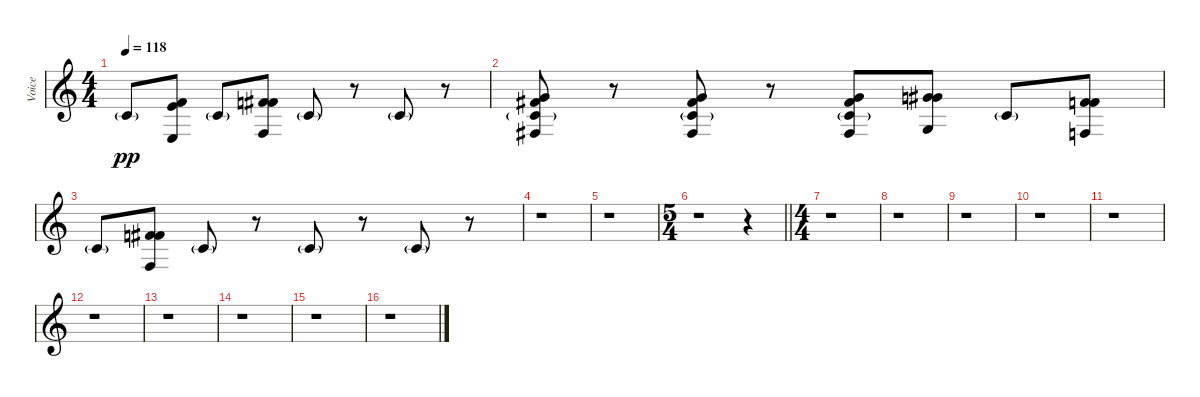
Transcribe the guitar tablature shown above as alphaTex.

\track ("Voice" "Voice") {instrument choiraahs}
\staff {score}
\tuning (E4 B3 G3 D3 A2 E2) {hide}
\ts (4 4)
\tempo 118
\clef g2
\ks c
5.3{g}.8{dy pp} (1.1 5.2 2.4).8 5.3{g}.8 (2.1 6.2 3.4).8 5.3{g}.8 r.8 5.3{g}.8 r.8 |
(3.1 7.2 5.3{g} 4.4).8 r.8 (3.1 7.2 5.3{g} 4.4).8 r.8 (3.1 7.2 5.3{g} 4.4).8 (4.1 8.2 5.4).8 5.3{g}.8 (2.1 6.2 3.4).8 |
5.3{g}.8 (2.1 6.2 3.4).8 5.3{g}.8 r.8 5.3{g}.8 r.8 5.3{g}.8 r.8 |
r.1 |
r.1 |
\ts (5 4)
\barLineRight lightlight
r.1 r.4 |
\ts (4 4)
r.1 |
r.1 |
r.1 |
r.1 |
r.1 |
r.1 |
r.1 |
r.1 |
r.1 |
r.1
